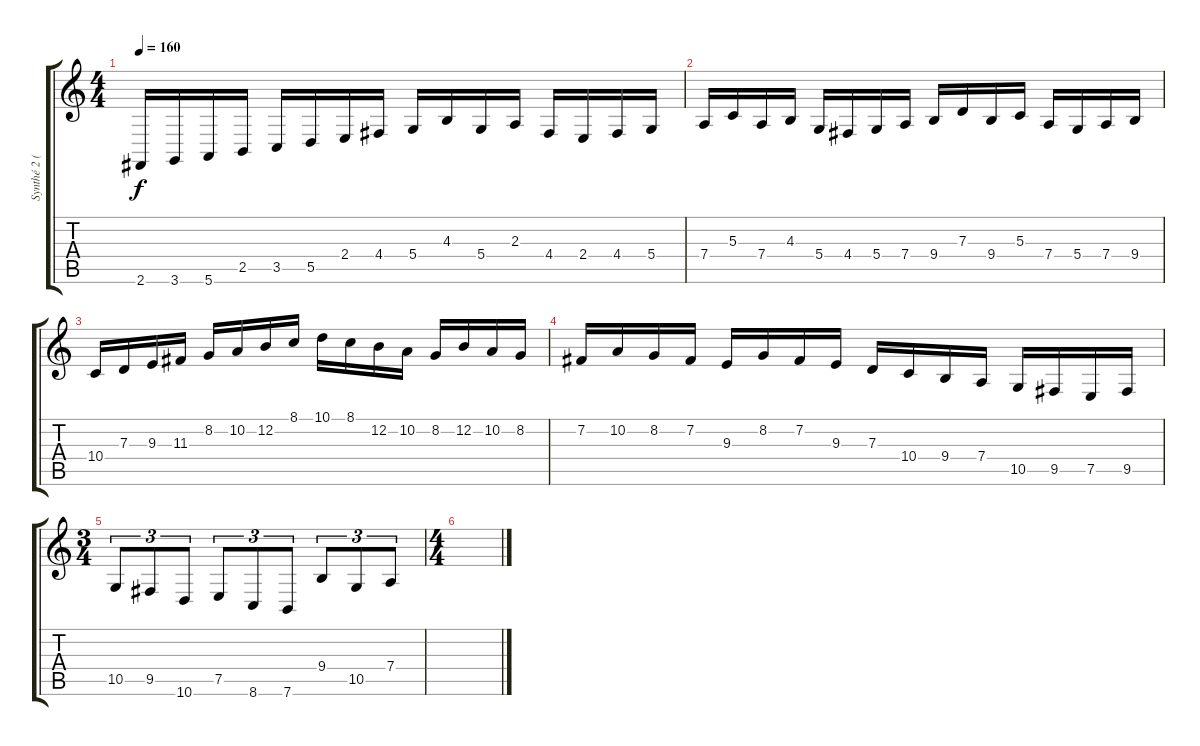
\track ("Synthé 2 (Lead)" "Synthé 2 (") {instrument lead8bassandlead}
\staff {score tabs}
\tuning (E4 B3 G3 D3 A2 E2) {hide}
\ts (4 4)
\tempo 160
\clef g2
\ks c
2.6.16{dy f} 3.6.16 5.6.16 2.5.16 3.5.16 5.5.16 2.4.16 4.4.16 5.4.16 4.3.16 5.4.16 2.3.16 4.4.16 2.4.16 4.4.16 5.4.16 |
7.4.16 5.3.16 7.4.16 4.3.16 5.4.16 4.4.16 5.4.16 7.4.16 9.4.16 7.3.16 9.4.16 5.3.16 7.4.16 5.4.16 7.4.16 9.4.16 |
10.4.16 7.3.16 9.3.16 11.3.16 8.2.16 10.2.16 12.2.16 8.1.16 10.1.16 8.1.16 12.2.16 10.2.16 8.2.16 12.2.16 10.2.16 8.2.16 |
7.2.16 10.2.16 8.2.16 7.2.16 9.3.16 8.2.16 7.2.16 9.3.16 7.3.16 10.4.16 9.4.16 7.4.16 10.5.16 9.5.16 7.5.16 9.5.16 |
\ts (3 4)
10.5.8{tu (3 2)} 9.5.8{tu (3 2)} 10.6.8{tu (3 2)} 7.5.8{tu (3 2)} 8.6.8{tu (3 2)} 7.6.8{tu (3 2)} 9.4.8{tu (3 2)} 10.5.8{tu (3 2)} 7.4.8{tu (3 2)} |
\ts (4 4)
